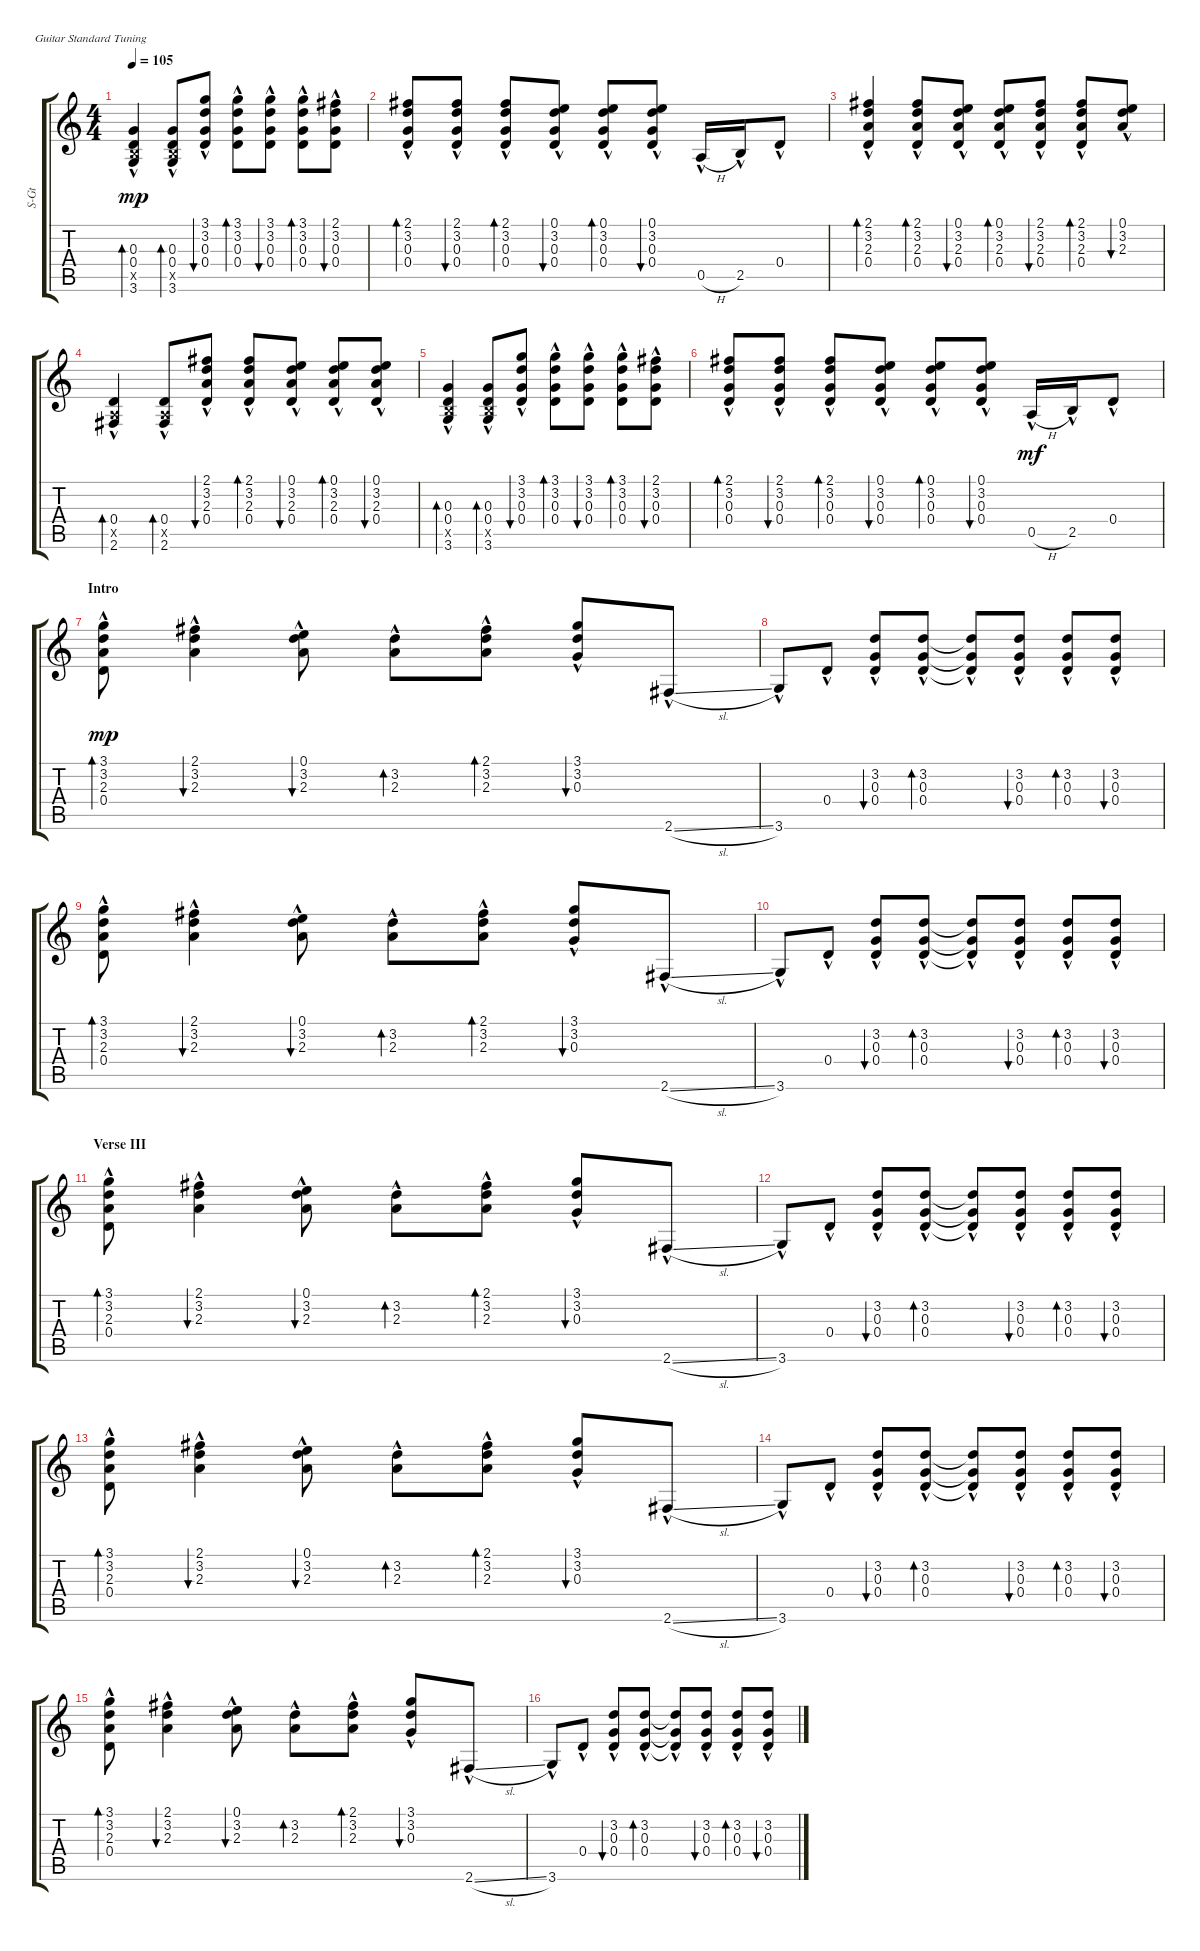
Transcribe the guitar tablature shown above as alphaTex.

\defaultSystemsLayout 4
\otherSystemsTrackNameOrientation horizontal
\chordDiagramsInScore
\track ("Zakk Wylde Acoustic Rhythm" "S-Gt") {instrument acousticguitarsteel}
\staff {score tabs}
\tuning (E4 B3 G3 D3 A2 E2)
\ts (4 4)
\tempo 105
\clef g2
\ks c
(3.6{hac} 2.5{hac x} 0.4{hac} 0.3{hac}).4{bd 64 dy mp} (2.5{hac x} 0.4{hac} 0.3{hac} 3.6{hac}).8{bd 63} (0.3{hac} 3.2{hac} 3.1{hac} 0.4{hac}).8{bu 58} (3.1{hac} 3.2{hac} 0.3{hac} 0.4{hac}).8{bd 62} (0.3{hac} 3.2{hac} 3.1{hac} 0.4{hac}).8{bu 65} (0.3{hac} 3.2{hac} 3.1{hac} 0.4{hac}).8{bd 61} (0.3{hac} 3.2{hac} 2.1{hac} 0.4{hac}).8{bu 65} |
(0.3{hac} 3.2{hac} 2.1{hac} 0.4{hac}).8{bd 60} (2.1{hac} 0.3{hac} 3.2{hac} 0.4{hac}).8{bu 58} (2.1{hac} 0.3{hac} 3.2{hac} 0.4{hac}).8{bd 59} (0.1{hac} 3.2{hac} 0.3{hac} 0.4{hac}).8{bu 58} (0.1{hac} 3.2{hac} 0.3{hac} 0.4{hac}).8{bd 58} (0.1{hac} 3.2{hac} 0.3{hac} 0.4{hac}).8{bu 58} 0.5{h hac}.16 2.5{hac}.16 0.4{hac}.8 |
(0.4{hac} 2.3{hac} 3.2{hac} 2.1{hac}).4{bd 56} (0.4{hac} 2.3{hac} 3.2{hac} 2.1{hac}).8{bd 52} (0.1{hac} 3.2{hac} 2.3{hac} 0.4{hac}).8{bu 53} (0.4{hac} 2.3{hac} 3.2{hac} 0.1{hac}).8{bd 51} (2.1{hac} 3.2{hac} 2.3{hac} 0.4{hac}).8{bu 54} (2.1{hac} 3.2{hac} 2.3{hac} 0.4{hac}).8{bd 51} (0.1{hac} 3.2{hac} 2.3{hac}).8{bu 55} |
(0.4{hac} 2.6{hac} 0.5{hac x}).4{bd 56} (0.4{hac} 0.5{hac x} 2.6{hac}).8{bd 52} (2.1{hac} 3.2{hac} 2.3{hac} 0.4{hac}).8{bu 53} (0.4{hac} 2.3{hac} 3.2{hac} 2.1{hac}).8{bd 51} (0.1{hac} 3.2{hac} 2.3{hac} 0.4{hac}).8{bu 54} (0.1{hac} 3.2{hac} 2.3{hac} 0.4{hac}).8{bd 51} (0.1{hac} 3.2{hac} 2.3{hac} 0.4{hac}).8{bu 55} |
(3.6{hac} 2.5{hac x} 0.4{hac} 0.3{hac}).4{bd 64} (2.5{hac x} 0.4{hac} 0.3{hac} 3.6{hac}).8{bd 63} (0.3{hac} 3.2{hac} 3.1{hac} 0.4{hac}).8{bu 58} (3.1{hac} 3.2{hac} 0.3{hac} 0.4{hac}).8{bd 62} (0.3{hac} 3.2{hac} 3.1{hac} 0.4{hac}).8{bu 65} (0.3{hac} 3.2{hac} 3.1{hac} 0.4{hac}).8{bd 61} (0.3{hac} 3.2{hac} 2.1{hac} 0.4{hac}).8{bu 65} |
(0.3{hac} 3.2{hac} 2.1{hac} 0.4{hac}).8{bd 60} (2.1{hac} 0.3{hac} 3.2{hac} 0.4{hac}).8{bu 58} (2.1{hac} 0.3{hac} 3.2{hac} 0.4{hac}).8{bd 59} (0.1{hac} 3.2{hac} 0.3{hac} 0.4{hac}).8{bu 58} (0.1{hac} 3.2{hac} 0.3{hac} 0.4{hac}).8{bd 58} (0.1{hac} 3.2{hac} 0.3{hac} 0.4{hac}).8{bu 58} 0.5{h hac}.16{dy mf} 2.5{hac}.16 0.4{hac}.8 |
\section ("" "Intro")
(3.1{hac} 0.4{hac} 2.3{hac} 3.2{hac}).8{bd 116 dy mp} (2.1{hac} 3.2{hac} 2.3{hac}).4{bu 78} (0.1{hac} 2.3{hac} 3.2{hac}).8{bu 77} (3.2{hac} 2.3{hac}).8{bd 76} (2.1{hac} 2.3{hac} 3.2{hac}).8{bd 75} (3.1{hac} 3.2{hac} 0.3{hac}).8{bu 74} 2.6{sl hac}.8 |
3.6{hac}.8 0.4{hac}.8 (0.3{hac} 3.2{hac} 0.4{hac}).8{bu 56} (3.2{hac} 0.4{hac} 0.3{hac}).8{bd 53} (0.4{hac t} 0.3{hac t} 3.2{hac t}).8 (0.4{hac} 0.3{hac} 3.2{hac}).8{bu 55} (0.4{hac} 0.3{hac} 3.2{hac}).8{bd 52} (0.4{hac} 0.3{hac} 3.2{hac}).8{bu 54} |
(3.1{hac} 0.4{hac} 2.3{hac} 3.2{hac}).8{bd 116} (2.1{hac} 3.2{hac} 2.3{hac}).4{bu 78} (0.1{hac} 2.3{hac} 3.2{hac}).8{bu 77} (3.2{hac} 2.3{hac}).8{bd 76} (2.1{hac} 2.3{hac} 3.2{hac}).8{bd 75} (3.1{hac} 3.2{hac} 0.3{hac}).8{bu 74} 2.6{sl hac}.8 |
3.6{hac}.8 0.4{hac}.8 (0.3{hac} 3.2{hac} 0.4{hac}).8{bu 56} (3.2{hac} 0.4{hac} 0.3{hac}).8{bd 53} (0.4{hac t} 0.3{hac t} 3.2{hac t}).8 (0.4{hac} 0.3{hac} 3.2{hac}).8{bu 55} (0.4{hac} 0.3{hac} 3.2{hac}).8{bd 52} (0.4{hac} 0.3{hac} 3.2{hac}).8{bu 54} |
\section ("" "Verse III")
(3.1{hac} 0.4{hac} 2.3{hac} 3.2{hac}).8{bd 116} (2.1{hac} 3.2{hac} 2.3{hac}).4{bu 78} (0.1{hac} 2.3{hac} 3.2{hac}).8{bu 77} (3.2{hac} 2.3{hac}).8{bd 76} (2.1{hac} 2.3{hac} 3.2{hac}).8{bd 75} (3.1{hac} 3.2{hac} 0.3{hac}).8{bu 74} 2.6{sl hac}.8 |
3.6{hac}.8 0.4{hac}.8 (0.3{hac} 3.2{hac} 0.4{hac}).8{bu 56} (3.2{hac} 0.4{hac} 0.3{hac}).8{bd 53} (0.4{hac t} 0.3{hac t} 3.2{hac t}).8 (0.4{hac} 0.3{hac} 3.2{hac}).8{bu 55} (0.4{hac} 0.3{hac} 3.2{hac}).8{bd 52} (0.4{hac} 0.3{hac} 3.2{hac}).8{bu 54} |
(3.1{hac} 0.4{hac} 2.3{hac} 3.2{hac}).8{bd 116} (2.1{hac} 3.2{hac} 2.3{hac}).4{bu 78} (0.1{hac} 2.3{hac} 3.2{hac}).8{bu 77} (3.2{hac} 2.3{hac}).8{bd 76} (2.1{hac} 2.3{hac} 3.2{hac}).8{bd 75} (3.1{hac} 3.2{hac} 0.3{hac}).8{bu 74} 2.6{sl hac}.8 |
3.6{hac}.8 0.4{hac}.8 (0.3{hac} 3.2{hac} 0.4{hac}).8{bu 56} (3.2{hac} 0.4{hac} 0.3{hac}).8{bd 53} (0.4{hac t} 0.3{hac t} 3.2{hac t}).8 (0.4{hac} 0.3{hac} 3.2{hac}).8{bu 55} (0.4{hac} 0.3{hac} 3.2{hac}).8{bd 52} (0.4{hac} 0.3{hac} 3.2{hac}).8{bu 54} |
(3.1{hac} 0.4{hac} 2.3{hac} 3.2{hac}).8{bd 116} (2.1{hac} 3.2{hac} 2.3{hac}).4{bu 78} (0.1{hac} 2.3{hac} 3.2{hac}).8{bu 77} (3.2{hac} 2.3{hac}).8{bd 76} (2.1{hac} 2.3{hac} 3.2{hac}).8{bd 75} (3.1{hac} 3.2{hac} 0.3{hac}).8{bu 74} 2.6{sl hac}.8 |
3.6{hac}.8 0.4{hac}.8 (0.3{hac} 3.2{hac} 0.4{hac}).8{bu 56} (3.2{hac} 0.4{hac} 0.3{hac}).8{bd 53} (0.4{hac t} 0.3{hac t} 3.2{hac t}).8 (0.4{hac} 0.3{hac} 3.2{hac}).8{bu 55} (0.4{hac} 0.3{hac} 3.2{hac}).8{bd 52} (0.4{hac} 0.3{hac} 3.2{hac}).8{bu 54}
